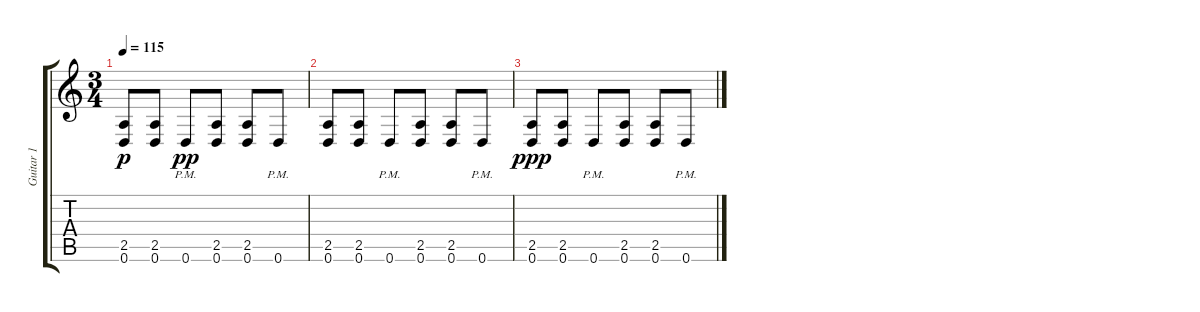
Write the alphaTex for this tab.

\track ("Guitar 1" "Guitar 1") {instrument distortionguitar}
\staff {score tabs}
\tuning (D4 A3 F3 C3 G2 D2) {hide}
\ts (3 4)
\tempo 115
\clef g2
\ks c
(2.5 0.6).8{dy p} (2.5 0.6).8 0.6{pm}.8{dy pp} (2.5 0.6).8 (2.5 0.6).8 0.6{pm}.8 |
(2.5 0.6).8{volume 12} (2.5 0.6).8 0.6{pm}.8 (2.5 0.6).8 (2.5 0.6).8 0.6{pm}.8 |
(2.5 0.6).8{dy ppp} (2.5 0.6).8 0.6{pm}.8 (2.5 0.6).8 (2.5 0.6).8 0.6{pm}.8
